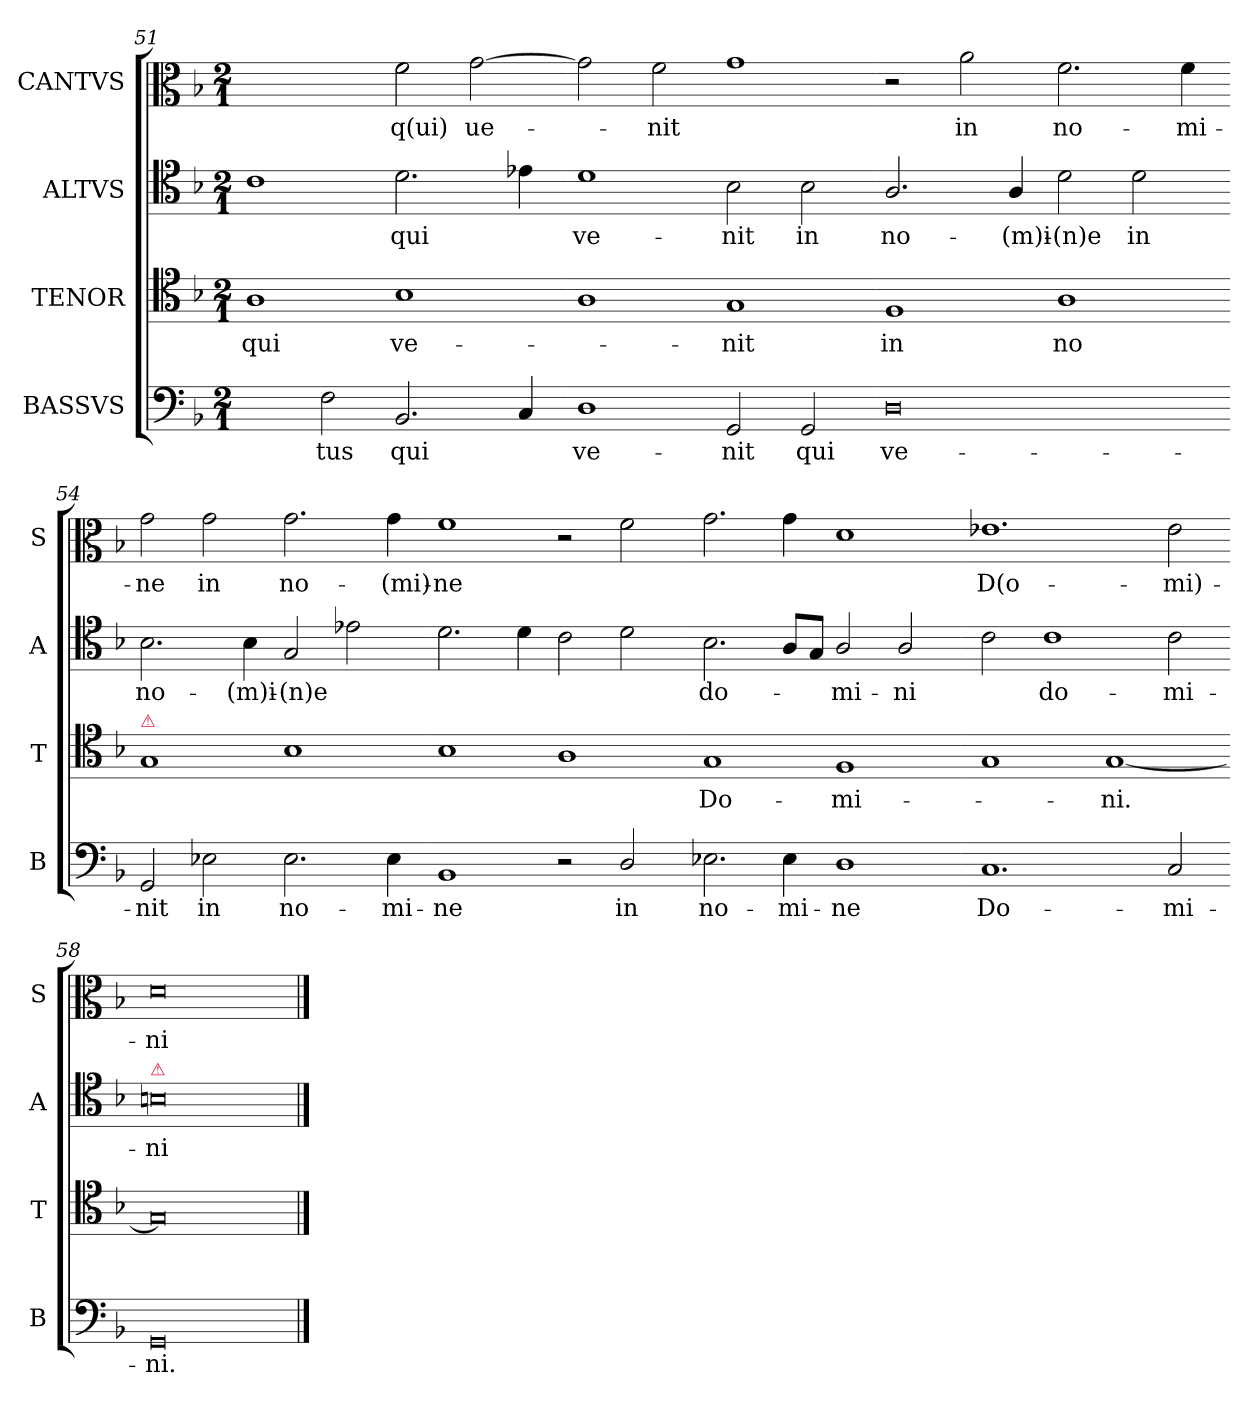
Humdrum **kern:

**kern	**text	**kern	**text	**kern	**text	**kern	**text
*part4	*part4	*part3	*part3	*part2	*part2	*part1	*part1
*staff4	*staff4	*staff3	*staff3	*staff2	*staff2	*staff1	*staff1
*I"BASSVS	*	*I"TENOR	*	*I"ALTVS	*	*I"CANTVS	*
*I'B	*	*I'T	*	*I'A	*	*I'S	*
*clefF4	*	*clefC4	*	*clefC4	*	*clefC3	*
*k[b-]	*	*k[b-]	*	*k[b-]	*	*k[b-]	*
*G:dor	*	*G:dor	*	*G:dor	*	*G:dor	*
*M2/1	*	*M2/1	*	*M2/1	*	*M2/1	*
=51	=51	=51	=51	=51	=51	=51	=51
2ryy	.	1A	qui	1c	.	1ryy	.
!	!LO:LY:i	!	!	!	!	!	!
2F\	-tus	.	.	.	.	.	.
2.BB-/	qui	1B-	ve-	2.d\	qui	2f\	q(ui)
.	.	.	.	.	.	[2g\	ue-
4C/	.	.	.	4e-X\	.	.	.
=52-	=52-	=52-	=52-	=52-	=52-	=52-	=52-
1D	ve-	1A	.	1d	ve-	2g\]	.
.	.	.	.	.	.	2f\	-nit
2GG/	-nit	1G	-nit	2B-\	-nit	1g	.
!	!LO:LY:i	!	!	!	!	!	!
2GG/	qui	.	.	2B-\	in	.	.
=53-	=53-	=53-	=53-	=53-	=53-	=53-	=53-
!	!LO:LY:i	!	!	!	!	!	!
0D	ve-	1F	in	2.A/	no-	2r	.
.	.	.	.	.	.	2a\	in
.	.	.	.	4A/	-(m)i-	.	.
.	.	1A	no	2d\	-(n)e	2.f\	no-
.	.	.	.	2d\	in	.	.
.	.	.	.	.	.	4f\	-mi-
=54-	=54-	=54-	=54-	=54-	=54-	=54-	=54-
!	!	!LO:TX:a:color=crimson:t=⚠	!	!	!	!	!
!	!LO:LY:i	!	!	!	!	!	!
2GG/	-nit	1G	.	2.B-\	no-	2g\	-ne
2E-X\	in	.	.	.	.	2g\	in
.	.	.	.	4B-\	-(m)i-	.	.
2.E-\	no-	1B-	.	2G/	-(n)e	2.g\	no-
.	.	.	.	2e-X\	.	.	.
4E-\	-mi-	.	.	.	.	4g\	-(mi)-
=55-	=55-	=55-	=55-	=55-	=55-	=55-	=55-
1BB-	-ne	1B-	.	2.d\	.	1f	-ne
.	.	.	.	4d\	.	.	.
2r	.	1A	.	2c\	.	2r	.
!	!LO:LY:i	!	!	!	!	!	!
2D/	in	.	.	2d\	.	2f\	.
=56-	=56-	=56-	=56-	=56-	=56-	=56-	=56-
!	!LO:LY:i	!	!	!	!	!	!
2.E-X\	no-	1G	Do-	2.B-\	do-	2.g\	.
!	!LO:LY:i	!	!	!	!	!	!
4E-\	-mi-	.	.	8A/L	.	4g\	.
.	.	.	.	8G/J	.	.	.
!	!LO:LY:i	!	!	!	!	!	!
1D	-ne	1F	-mi-	2A/	-mi-	1d	.
.	.	.	.	2A/	-ni	.	.
=57-	=57-	=57-	=57-	=57-	=57-	=57-	=57-
1.C	Do-	1G	.	2c\	.	1.e-X	D(o-
.	.	.	.	1c	do-	.	.
.	.	[1G/	-ni.	.	.	.	.
2C/	-mi-	.	.	2c\	-mi-	2e-\	-mi)-
=58-	=58-	=58-	=58-	=58-	=58-	=58-	=58-
!	!	!	!	!LO:TX:a:color=crimson:t=⚠	!	!	!
0GG/	-ni.	0G]	.	0Bn\	-ni	0d\	-ni
==	==	==	==	==	==	==	==
*-	*-	*-	*-	*-	*-	*-	*-
